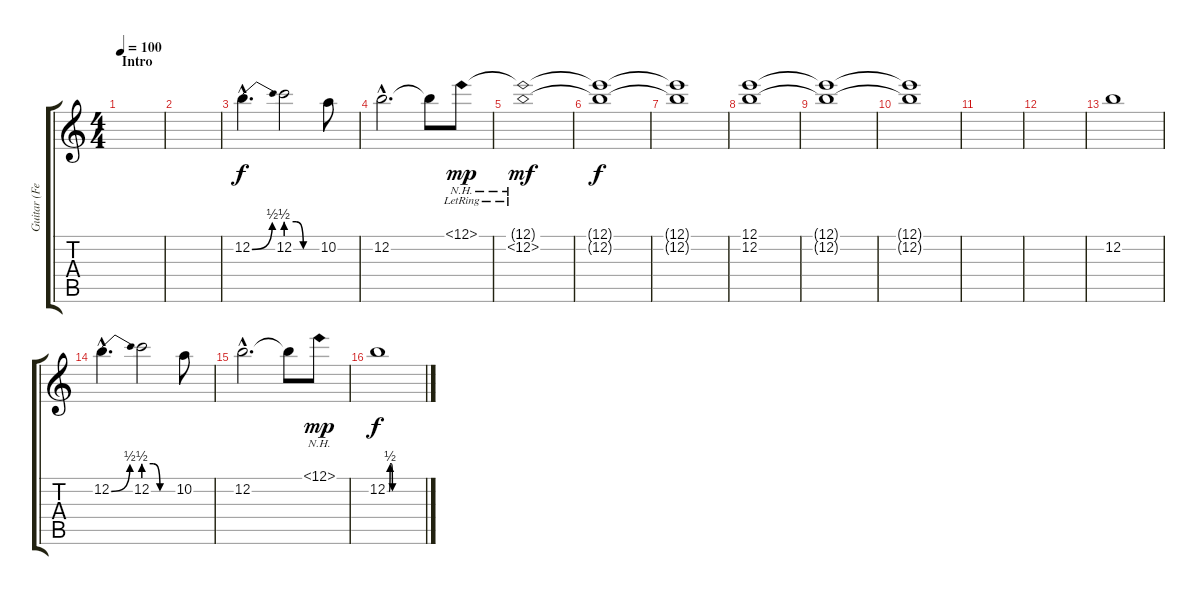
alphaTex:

\track ("Guitar (Felipe)" "Guitar (Fe") {instrument distortionguitar}
\staff {score tabs}
\tuning (E4 B3 G3 D3 A2 E2) {hide}
\ts (4 4)
\section ("" "Intro")
\tempo 100
\clef g2
\ks c
|
|
12.2{be (bend 0 0 60 2) hac}.4{d} 12.2{be (custom 0 2 20 2 34 0 40 0 60 0)}.2 10.2.8 |
12.2{hac}.2{d} 12.2{t}.8 12.1{nh lr}.8{dy mp} |
(12.1{nh t} 12.2{nh lr}).1{dy mf} |
(12.1{t} 12.2{t}).1{dy f} |
(12.1{t} 12.2{t}).1 |
(12.1 12.2).1 |
(12.1{t} 12.2{t}).1 |
(12.1{t} 12.2{t}).1 |
|
|
12.2.1 |
12.2{be (bend 0 0 60 2) hac}.4{d} 12.2{be (custom 0 2 20 2 34 0 40 0 60 0)}.2 10.2.8 |
12.2{hac}.2{d} 12.2{t}.8 12.1{nh}.8{dy mp} |
12.2{be (custom 0 0 3 0 5 2 7 2 9 0 60 0)}.1{dy f}
